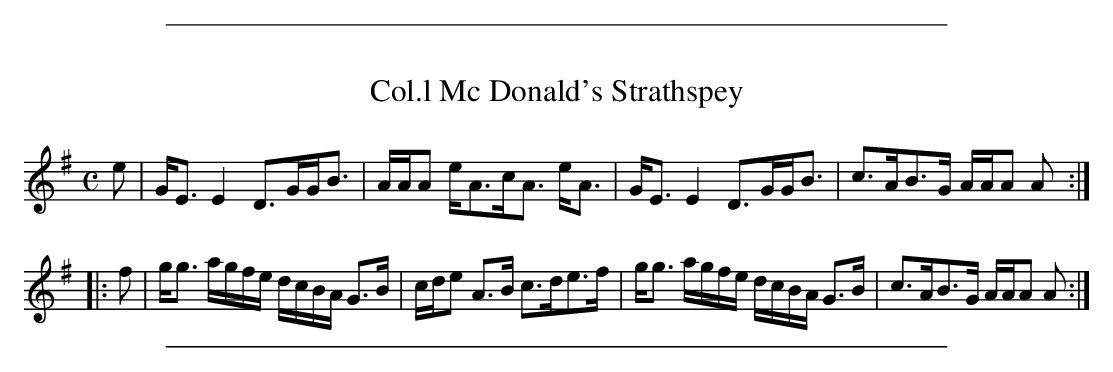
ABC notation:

X:1
T: Col.l Mc Donald's Strathspey
M: C
L: 1/16
K: Em	% Ending on A dorian
e2 |\
GE3E4 D3GGB3 | AAA2 eA3cA3 eA3 |\
GE3E4 D3GGB3 | c3AB3G AAA2 A2 ::
f2 |\
gg3 agfe dcBA G3B | cde2 A3B c3de3f |\
gg3 agfe dcBA G3B | c3AB3G AAA2 A2 :|
